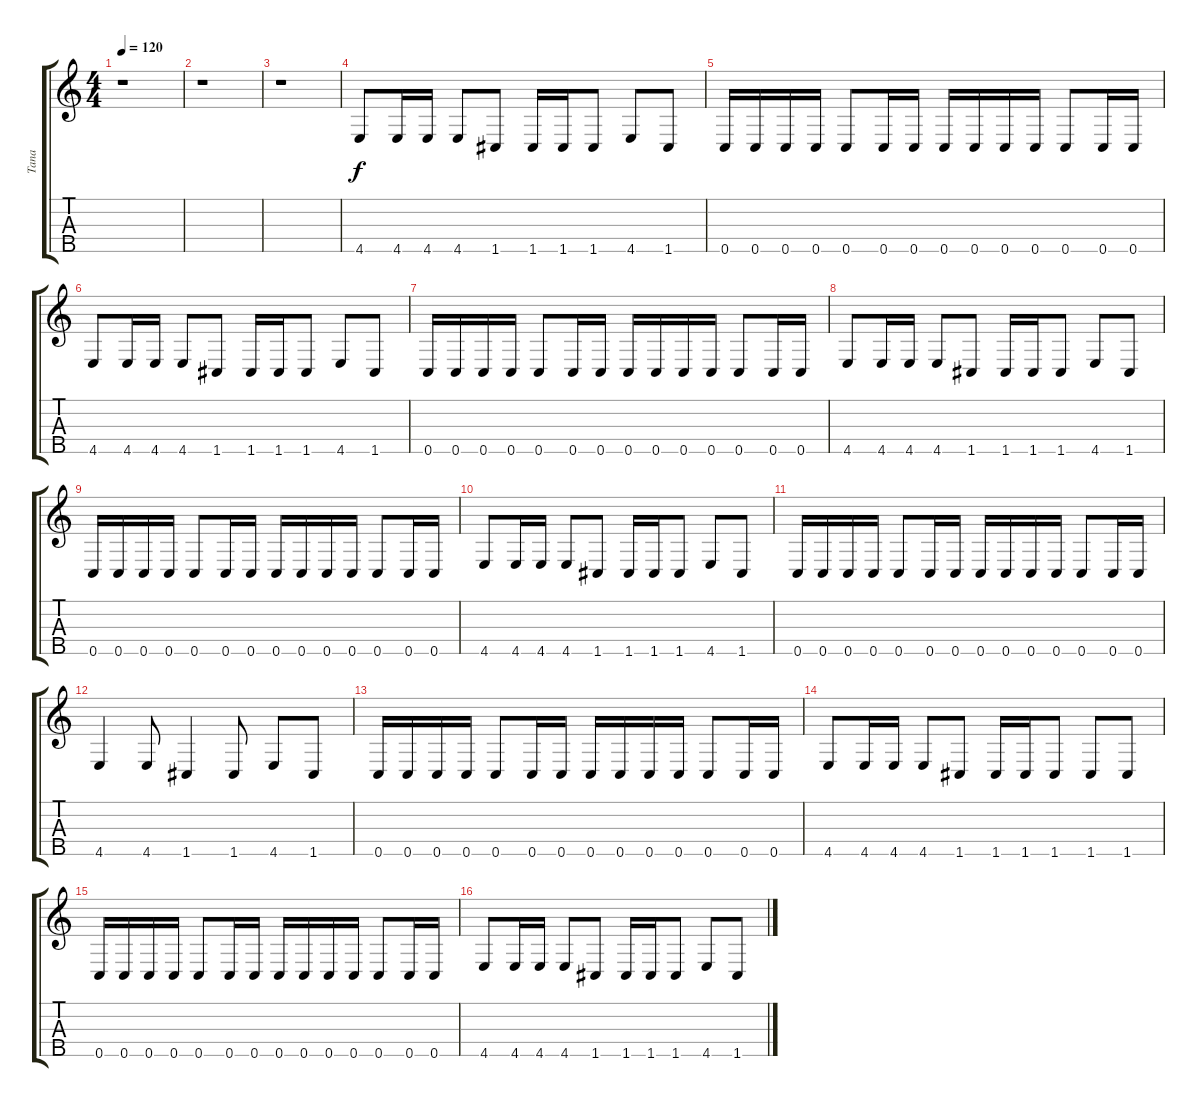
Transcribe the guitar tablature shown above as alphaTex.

\track ("Tana" "Tana") {instrument acousticbass}
\staff {score tabs}
\tuning (Ab3 Eb3 Bb2 F2 C2) {hide}
\ts (4 4)
\tempo 120
\clef g2
\ks c
r.1{dy f instrument acousticbass} |
r.1 |
r.1 |
4.5.8 4.5.16 4.5.16 4.5.8 1.5.8 1.5.16 1.5.16 1.5.8 4.5.8 1.5.8 |
0.5.16 0.5.16 0.5.16 0.5.16 0.5.8 0.5.16 0.5.16 0.5.16 0.5.16 0.5.16 0.5.16 0.5.8 0.5.16 0.5.16 |
4.5.8 4.5.16 4.5.16 4.5.8 1.5.8 1.5.16 1.5.16 1.5.8 4.5.8 1.5.8 |
0.5.16 0.5.16 0.5.16 0.5.16 0.5.8 0.5.16 0.5.16 0.5.16 0.5.16 0.5.16 0.5.16 0.5.8 0.5.16 0.5.16 |
4.5.8 4.5.16 4.5.16 4.5.8 1.5.8 1.5.16 1.5.16 1.5.8 4.5.8 1.5.8 |
0.5.16 0.5.16 0.5.16 0.5.16 0.5.8 0.5.16 0.5.16 0.5.16 0.5.16 0.5.16 0.5.16 0.5.8 0.5.16 0.5.16 |
4.5.8 4.5.16 4.5.16 4.5.8 1.5.8 1.5.16 1.5.16 1.5.8 4.5.8 1.5.8 |
0.5.16 0.5.16 0.5.16 0.5.16 0.5.8 0.5.16 0.5.16 0.5.16 0.5.16 0.5.16 0.5.16 0.5.8 0.5.16 0.5.16 |
4.5.4 4.5.8 1.5.4 1.5.8 4.5.8 1.5.8 |
0.5.16 0.5.16 0.5.16 0.5.16 0.5.8 0.5.16 0.5.16 0.5.16 0.5.16 0.5.16 0.5.16 0.5.8 0.5.16 0.5.16 |
4.5.8 4.5.16 4.5.16 4.5.8 1.5.8 1.5.16 1.5.16 1.5.8 1.5.8 1.5.8 |
0.5.16 0.5.16 0.5.16 0.5.16 0.5.8 0.5.16 0.5.16 0.5.16 0.5.16 0.5.16 0.5.16 0.5.8 0.5.16 0.5.16 |
4.5.8 4.5.16 4.5.16 4.5.8 1.5.8 1.5.16 1.5.16 1.5.8 4.5.8 1.5.8
